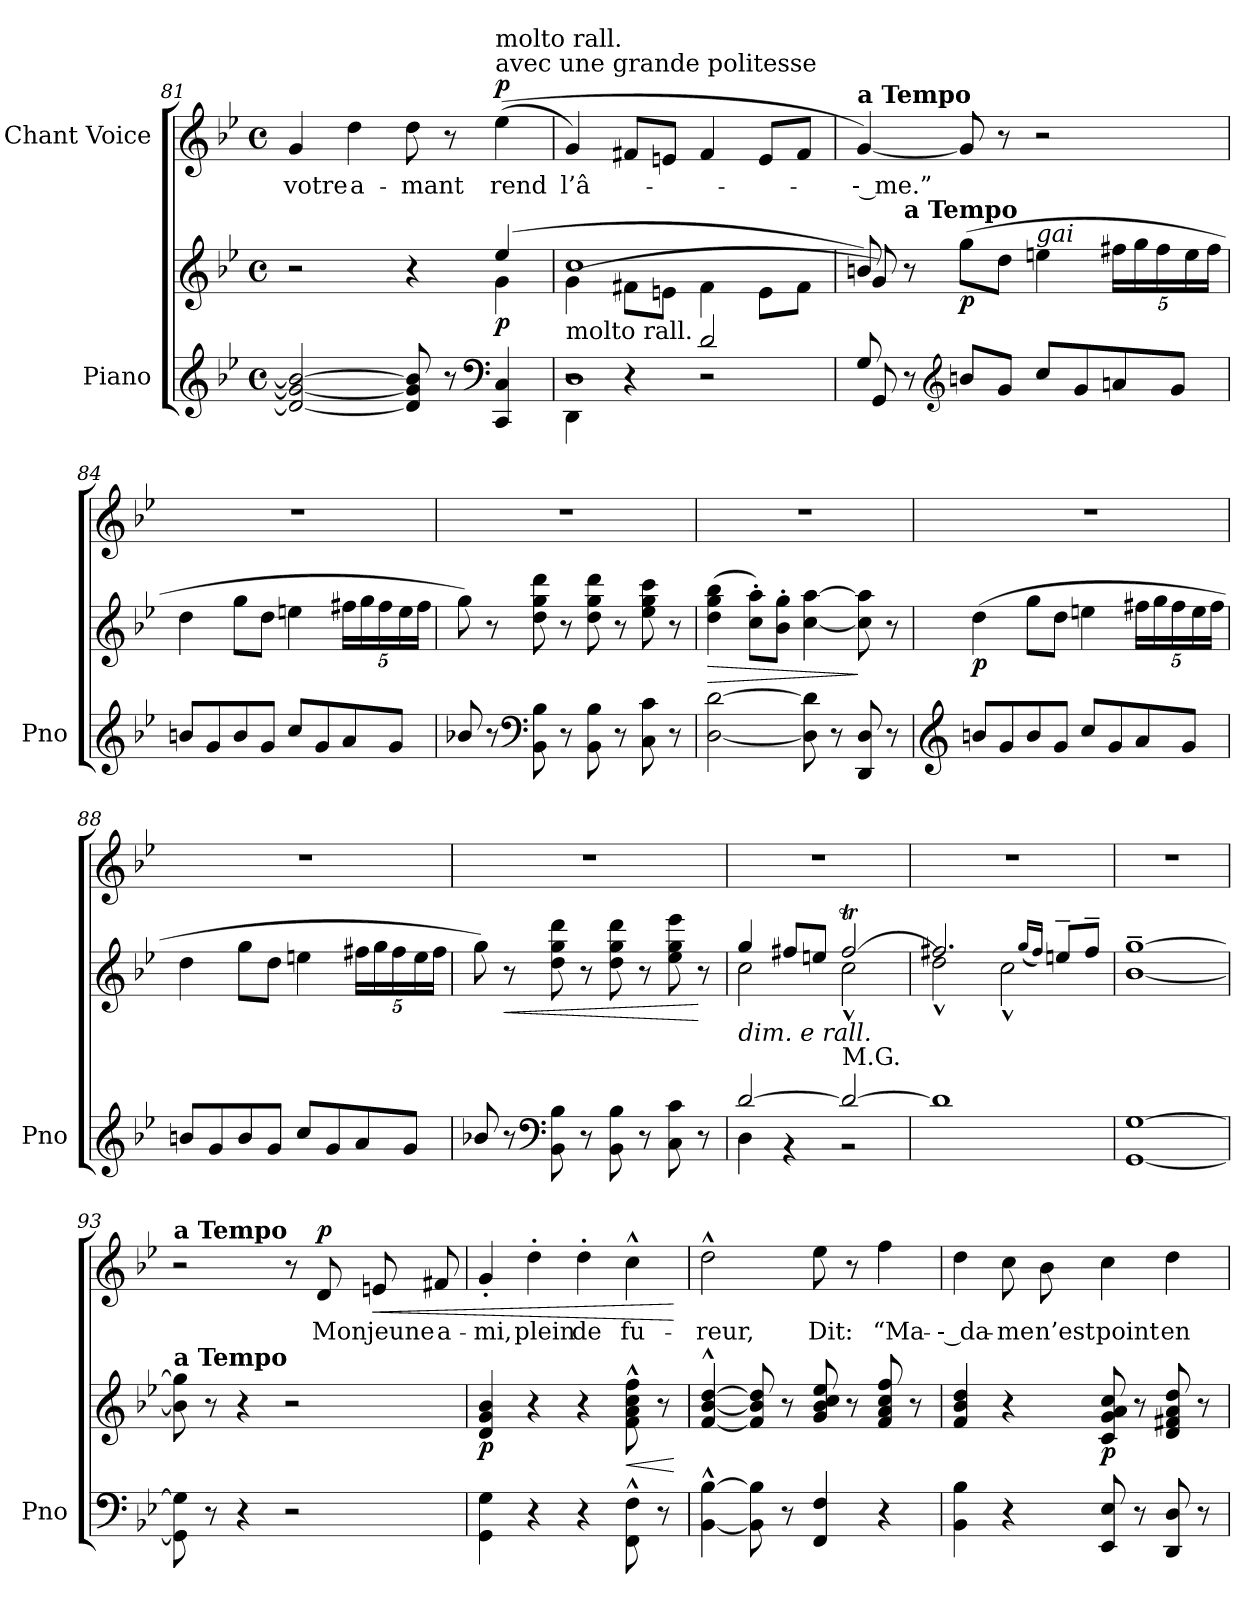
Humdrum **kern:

**kern	**kern	**dynam	**kern	**text	**dynam
*part2	*part2	*part2	*part1	*part1	*part1
*staff3	*staff2	*staff2/3	*staff1	*staff1	*staff1
*I"Piano	*	*	*I"Chant Voice	*	*
*I'Pno	*	*	*	*	*
*clefG2	*clefG2	*	*clefG2	*	*
*k[b-e-]	*k[b-e-]	*	*k[b-e-]	*	*
*M4/4	*M4/4	*	*M4/4	*	*
*met(c)	*met(c)	*	*met(c)	*	*
=81	=81	=81	=81	=81	=81
*	*^	*	*	*	*
2d/_ 2g/_ 2bn/_	2r	2.ryy	.	4g/	votre	.
.	.	.	.	4dd\	a-	.
8d/] 8g/] 8b/]	4r	.	.	8dd\	-mant	.
8r	.	.	.	8r	.	.
*clefF4	*	*	*	*	*	*
!	!	!	!	!LO:TX:a:t=avec une grande politesse	!	!
!	!	!	!	!LO:TX:a:t=molto rall.	!	!
!	!	!	!LO:DY:b	!	!	!LO:DY:a
4CC/ 4C/	(4ee-/	4g\	p	((<4ee-\	rend	p
=82	=82	=82	=82	=82	=82	=82
*^	*	*	*	*	*	*
*	*^	*	*	*	*	*	*
!	!	!	!LO:TX:b:t=molto rall.	!	!	!	!	!
2r	1D	4DD\	1cc	(4g\	.	4g/)	l’â-	.
.	.	4r	.	8f#X\L	.	8f#X/L	.	.
.	.	.	.	8en\J	.	8en/J	.	.
2d/	.	2r	.	4f#\	.	4f#/	.	.
.	.	.	.	8e\L	.	8e/L	.	.
.	.	.	.	8f#\J	.	8f#/J	.	.
*	*v	*v	*	*	*	*	*	*
=83	=83	=83	=83	=83	=83	=83	=83
!	!	!	!	!	!LO:TX:a:B:t=a Tempo	!	!
8G/	8GG/	8bn/)	8g/)	.	[4g/)	-- me.”	.
!	!	!LO:TX:a:B:t=a Tempo	!	!	!	!	!
8r	2..ryy	8r	2..ryy	.	.	.	.
*clefG2	*	*	*	*	*	*	*
!	!	!	!	!LO:DY:b	!	!	!
8bn/L	.	(>8gg\L	.	p	8g/]	.	.
8g/J	.	8dd\J	.	.	8r	.	.
!	!	!LO:TX:a:i:t=gai	!	!	!	!	!
8cc/L	.	4een\	.	.	2r	.	.
8g/	.	.	.	.	.	.	.
*	*	*Xbrackettup	*	*	*	*	*
8an/	.	20ff#X\LL	.	.	.	.	.
.	.	20gg\	.	.	.	.	.
.	.	20ff#\	.	.	.	.	.
8g/J	.	.	.	.	.	.	.
.	.	20ee\	.	.	.	.	.
.	.	20ff#\JJ	.	.	.	.	.
*v	*v	*	*	*	*	*	*
*	*v	*v	*	*	*	*
=84	=84	=84	=84	=84	=84
8bn/L	4dd\	.	1r	.	.
8g/	.	.	.	.	.
8b/	8gg\L	.	.	.	.
8g/J	8dd\J	.	.	.	.
8cc/L	4een\	.	.	.	.
8g/	.	.	.	.	.
8a/	20ff#X\LL	.	.	.	.
.	20gg\	.	.	.	.
.	20ff#\	.	.	.	.
8g/J	.	.	.	.	.
.	20ee\	.	.	.	.
.	20ff#\JJ	.	.	.	.
=85	=85	=85	=85	=85	=85
8b-X/	8gg\)	.	1r	.	.
8r	8r	.	.	.	.
*clefF4	*	*	*	*	*
!	!	!LO:DY:b	!	!	!
!	!	!LO:DY:n=1:b	!	!	!
8BB-\ 8B-\	8dd\ 8gg\ 8ddd\	other-dynamics f	.	.	.
8r	8r	.	.	.	.
8BB-\ 8B-\	8dd\ 8gg\ 8ddd\	.	.	.	.
8r	8r	.	.	.	.
8C\ 8c\	8ee-\ 8gg\ 8ccc\	.	.	.	.
8r	8r	.	.	.	.
=86	=86	=86	=86	=86	=86
!	!	!LO:HP:b	!	!	!
[2D\ [2d\	(4dd\ 4gg\ 4bb-\	>	1r	.	.
.	8cc\' 8aa\'L)	.	.	.	.
.	8b-\' 8gg\'J	.	.	.	.
8D\] 8d\]	[4cc\ [4aa\	.	.	.	.
8r	.	.	.	.	.
8DD/ 8D/	8cc\] 8aa\]	]	.	.	.
8r	8r	.	.	.	.
=87	=87	=87	=87	=87	=87
*clefG2	*	*	*	*	*
!	!	!LO:DY:b	!	!	!
8bn/L	(4dd\	p	1r	.	.
8g/	.	.	.	.	.
8b/	8gg\L	.	.	.	.
8g/J	8dd\J	.	.	.	.
8cc/L	4een\	.	.	.	.
8g/	.	.	.	.	.
8a/	20ff#X\LL	.	.	.	.
.	20gg\	.	.	.	.
.	20ff#\	.	.	.	.
8g/J	.	.	.	.	.
.	20ee\	.	.	.	.
.	20ff#\JJ	.	.	.	.
=88	=88	=88	=88	=88	=88
8bn/L	4dd\	.	1r	.	.
8g/	.	.	.	.	.
8b/	8gg\L	.	.	.	.
8g/J	8dd\J	.	.	.	.
8cc/L	4een\	.	.	.	.
8g/	.	.	.	.	.
8a/	20ff#X\LL	.	.	.	.
.	20gg\	.	.	.	.
.	20ff#\	.	.	.	.
8g/J	.	.	.	.	.
.	20ee\	.	.	.	.
.	20ff#\JJ	.	.	.	.
=89	=89	=89	=89	=89	=89
8b-X/	8gg\)	.	1r	.	.
!	!	!LO:HP:b	!	!	!
!	!	!LO:DY:n=1:b	!	!	!
!	!	!LO:DY:n=2:b	!	!	!
8r	8r	< other-dynamics f	.	.	.
*clefF4	*	*	*	*	*
8BB-\ 8B-\	8dd\ 8gg\ 8ddd\	.	.	.	.
8r	8r	.	.	.	.
8BB-\ 8B-\	8dd\ 8gg\ 8ddd\	.	.	.	.
8r	8r	.	.	.	.
8C\ 8c\	8ee-\ 8gg\ 8eee-\	.	.	.	.
8r	8r	[	.	.	.
=90	=90	=90	=90	=90	=90
*^	*^	*	*	*	*
!	!	!LO:TX:b:i:t=dim.   e    rall.	!	!	!	!	!
[2d/	4D\	4gg/	2cc\	.	1r	.	.
.	4r	8ff#X/L	.	.	.	.	.
.	.	8een/J	.	.	.	.	.
!	!	!LO:TX:b:t=M.G.	!	!	!	!	!
2d/_	2r	[2ff#t/	2cc^^\	.	.	.	.
*v	*v	*	*	*	*	*	*
=91	=91	=91	=91	=91	=91	=91
1d]	2.ff#XTTT/]	2dd^^\	.	1r	.	.
.	.	2cc^^\	.	.	.	.
.	(<16qgg/LL	.	.	.	.	.
.	16qff#/JJ)	.	.	.	.	.
.	8een~/L	.	.	.	.	.
.	8ff#~/J	.	.	.	.	.
*	*v	*v	*	*	*	*
=92	=92	=92	=92	=92	=92
[1GG [1G	[<1b-~ [>1gg~	.	1r	.	.
=93	=93	=93	=93	=93	=93
!	!	!	!LO:TX:a:B:t=a Tempo	!	!
!	!LO:TX:a:B:t=a Tempo	!	!	!	!
8GG\] 8G\]	8b-\] 8gg\]	.	2r	.	.
8r	8r	.	.	.	.
4r	4r	.	.	.	.
2r	2r	.	8r	.	.
!	!	!	!	!	!LO:DY:a
.	.	.	8d/	Mon	p
!	!	!	!	!	!LO:HP:b
.	.	.	8en/	jeune	<
.	.	.	8f#X/	a-	.
=94	=94	=94	=94	=94	=94
!	!	!LO:DY:b	!	!	!
4GG\ 4G\	4d/ 4g/ 4b-/	p	4g'>/	-mi,	.
4r	4r	.	4dd'\	plein	.
4r	4r	.	4dd'\	de	.
!	!	!LO:HP:b	!	!	!
8FF\^^ 8F\^^	8f\^^ 8a\^^ 8cc\^^ 8ff\^^	<	4cc^^\	fu-	.
8r	8r	.	.	.	.
.	.	[	.	.	[
=95	=95	=95	=95	=95	=95
[4BB-\^^ [4B-\^^	[4f/^^ [>4b-/^^ [4dd/^^	.	2dd^^\	-reur,	.
8BB-\] 8B-\]	8f/] 8b-/] 8dd/]	.	.	.	.
8r	8r	.	.	.	.
!	!	!LO:DY:b	!	!	!
!	!	!LO:DY:n=1:b	!	!	!
4FF/ 4F/	8g/ 8b-/ 8cc/ 8ee-/	other-dynamics f	8ee-\	Dit:	.
.	8r	.	8r	.	.
!	!	!	!	!	!LO:DY:a
!	!	!	!	!	!LO:DY:n=1:a
4r	8f/ 8a/ 8cc/ 8ff/	.	4ff\	“Ma-	other-dynamics f
.	8r	.	.	.	.
=96	=96	=96	=96	=96	=96
4BB-\ 4B-\	4f/ 4b-/ 4dd/	.	4dd\	-- da-	.
4r	4r	.	8cc\	-me	.
.	.	.	8b-\	n’est	.
!	!	!LO:DY:b	!	!	!
8EE-/ 8E-/	8c/ 8g/ 8a/ 8cc/	p	4cc\	point	.
8r	8r	.	.	.	.
8DD/ 8D/	8d/ 8f#X/ 8a/ 8dd/	.	4dd\	en	.
8r	8r	.	.	.	.
=	=	=	=	=	=
*-	*-	*-	*-	*-	*-
